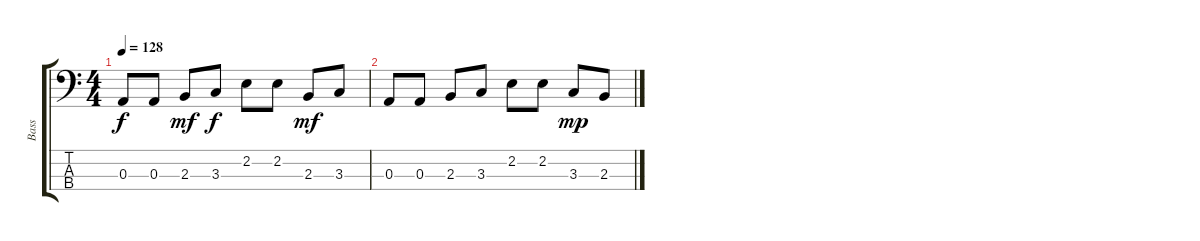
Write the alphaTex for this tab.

\track ("Bass" "Bass") {instrument electricbassfinger}
\staff {score tabs}
\tuning (G2 D2 A1 E1) {hide}
\ts (4 4)
\tempo 128
\clef f4
\ks c
0.3.8{dy f volume 3} 0.3.8 2.3.8{dy mf} 3.3.8{dy f} 2.2.8 2.2.8 2.3.8{dy mf} 3.3.8 |
0.3.8{volume 1} 0.3.8 2.3.8 3.3.8 2.2.8 2.2.8 3.3.8{dy mp} 2.3.8
